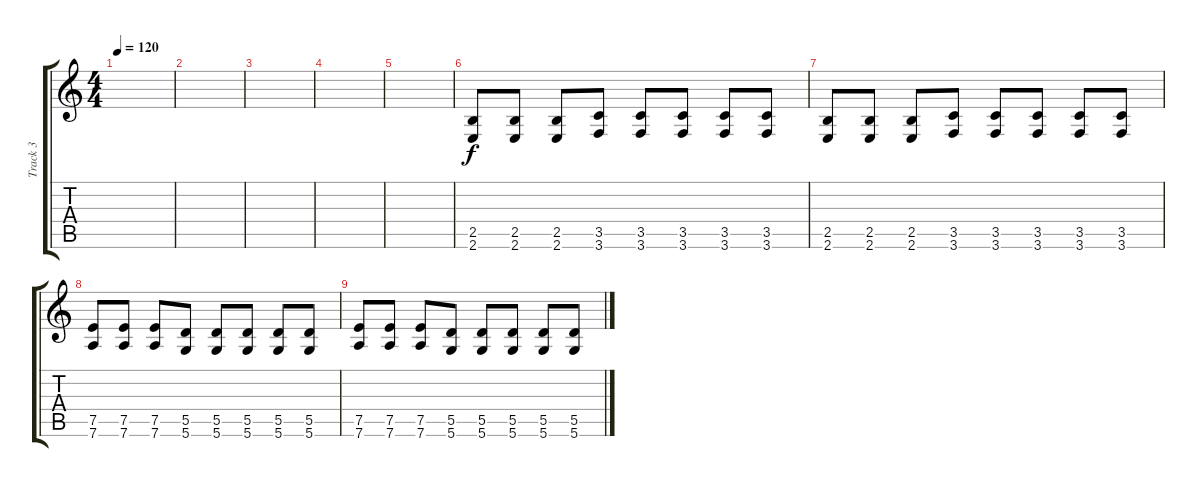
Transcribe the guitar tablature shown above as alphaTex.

\track ("Track 3" "Track 3") {instrument distortionguitar}
\staff {score tabs}
\tuning (E4 B3 G3 D3 A2 D2) {hide}
\ts (4 4)
\tempo 120
\clef g2
\ks c
|
|
|
|
|
(2.5 2.6).8 (2.5 2.6).8 (2.5 2.6).8 (3.5 3.6).8 (3.5 3.6).8 (3.5 3.6).8 (3.5 3.6).8 (3.5 3.6).8 |
(2.5 2.6).8 (2.5 2.6).8 (2.5 2.6).8 (3.5 3.6).8 (3.5 3.6).8 (3.5 3.6).8 (3.5 3.6).8 (3.5 3.6).8 |
(7.5 7.6).8 (7.5 7.6).8 (7.5 7.6).8 (5.5 5.6).8 (5.5 5.6).8 (5.5 5.6).8 (5.5 5.6).8 (5.5 5.6).8 |
(7.5 7.6).8 (7.5 7.6).8 (7.5 7.6).8 (5.5 5.6).8 (5.5 5.6).8 (5.5 5.6).8 (5.5 5.6).8 (5.5 5.6).8
